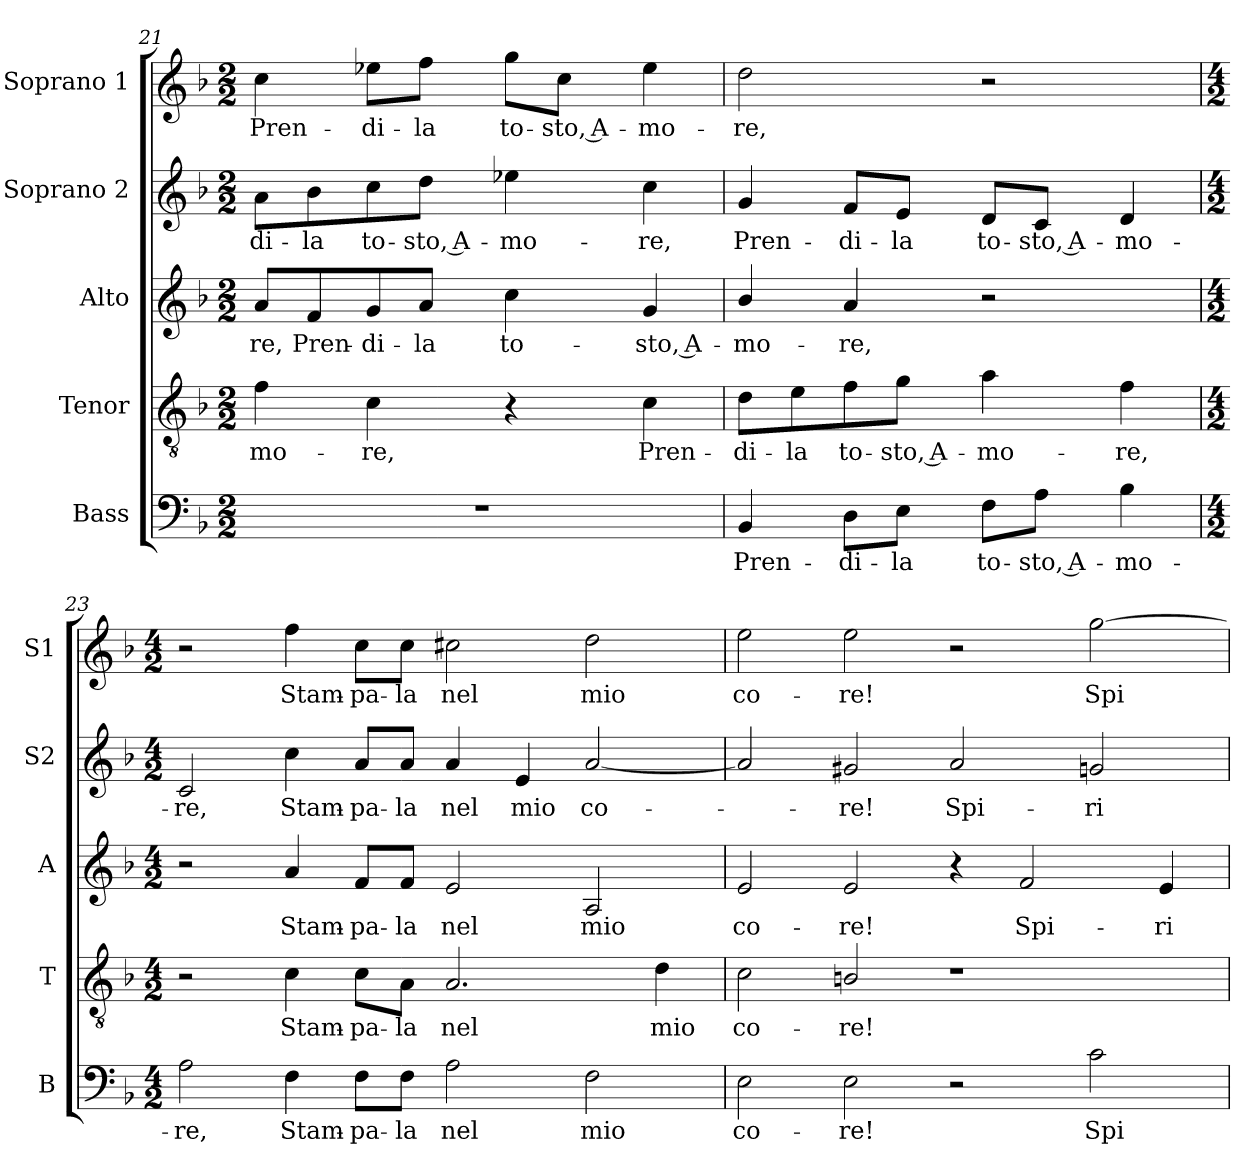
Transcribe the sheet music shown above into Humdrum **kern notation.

**kern	**text	**kern	**text	**kern	**text	**kern	**text	**kern	**text
*part5	*part5	*part4	*part4	*part3	*part3	*part2	*part2	*part1	*part1
*staff5	*staff5	*staff4	*staff4	*staff3	*staff3	*staff2	*staff2	*staff1	*staff1
*I"Bass	*	*I"Tenor	*	*I"Alto	*	*I"Soprano 2	*	*I"Soprano 1	*
*I'B	*	*I'T	*	*I'A	*	*I'S2	*	*I'S1	*
!!LO:PB:g=z
*clefF4	*	*clefGv2	*	*clefG2	*	*clefG2	*	*clefG2	*
*	*	*ITrd7c12	*	*	*	*	*	*	*
*k[b-]	*	*k[b-]	*	*k[b-]	*	*k[b-]	*	*k[b-]	*
*F:	*	*F:	*	*F:	*	*F:	*	*F:	*
*M2/2	*	*M2/2	*	*M2/2	*	*M2/2	*	*M2/2	*
=21	=21	=21	=21	=21	=21	=21	=21	=21	=21
!	!	!	!LO:LY:b:color=#000000	!	!	!	!	!	!
!	!	!	!	!	!LO:LY:b:color=#000000	!	!	!	!
!	!	!	!	!	!	!	!LO:LY:b:color=#000000	!	!
!	!	!	!	!	!	!	!	!	!LO:LY:b:color=#000000
1r	.	4Fi\	-mo-	8ai/L	-re,	8ai\L	-di-	4cci\	Pren-
!	!	!	!	!	!LO:LY:b:color=#000000	!	!	!	!
!	!	!	!	!	!	!	!LO:LY:b:color=#000000	!	!
.	.	.	.	8fi/	Pren-	8b-i\	-la	.	.
!	!	!	!LO:LY:b:color=#000000	!	!	!	!	!	!
!	!	!	!	!	!LO:LY:b:color=#000000	!	!	!	!
!	!	!	!	!	!	!	!LO:LY:b:color=#000000	!	!
!	!	!	!	!	!	!	!	!	!LO:LY:b:color=#000000
.	.	4Ci\	-re,	8gi/	-di-	8cci\	to-	8ee-Xi\L	-di-
!	!	!	!	!	!LO:LY:b:color=#000000	!	!	!	!
!	!	!	!	!	!	!	!LO:LY:b:color=#000000	!	!
!	!	!	!	!	!	!	!	!	!LO:LY:b:color=#000000
.	.	.	.	8ai/J	-la	8ddi\J	-sto, A-	8ffi\J	-la
!	!	!	!	!	!LO:LY:b:color=#000000	!	!	!	!
!	!	!	!	!	!	!	!LO:LY:b:color=#000000	!	!
!	!	!	!	!	!	!	!	!	!LO:LY:b:color=#000000
.	.	4r	.	4cci\	to-	4ee-Xi\	-mo-	8ggi\L	to-
!	!	!	!	!	!	!	!	!	!LO:LY:b:color=#000000
.	.	.	.	.	.	.	.	8cci\J	-sto, A-
!	!	!	!LO:LY:b:color=#000000	!	!	!	!	!	!
!	!	!	!	!	!LO:LY:b:color=#000000	!	!	!	!
!	!	!	!	!	!	!	!LO:LY:b:color=#000000	!	!
!	!	!	!	!	!	!	!	!	!LO:LY:b:color=#000000
.	.	4Ci\	Pren-	4gi/	-sto, A-	4cci\	-re,	4ee-i\	-mo-
=22	=22	=22	=22	=22	=22	=22	=22	=22	=22
!	!LO:LY:b:color=#000000	!	!	!	!	!	!	!	!
!	!	!	!LO:LY:b:color=#000000	!	!	!	!	!	!
!	!	!	!	!	!LO:LY:b:color=#000000	!	!	!	!
!	!	!	!	!	!	!	!LO:LY:b:color=#000000	!	!
!	!	!	!	!	!	!	!	!	!LO:LY:b:color=#000000
4BB-i/	Pren-	8Di\L	-di-	4b-i/	-mo-	4gi/	Pren-	2ddi\	-re,
!	!	!	!LO:LY:b:color=#000000	!	!	!	!	!	!
.	.	8Ei\	-la	.	.	.	.	.	.
!	!LO:LY:b:color=#000000	!	!	!	!	!	!	!	!
!	!	!	!LO:LY:b:color=#000000	!	!	!	!	!	!
!	!	!	!	!	!LO:LY:b:color=#000000	!	!	!	!
!	!	!	!	!	!	!	!LO:LY:b:color=#000000	!	!
8Di\L	-di-	8Fi\	to-	4ai/	-re,	8fi/L	-di-	.	.
!	!LO:LY:b:color=#000000	!	!	!	!	!	!	!	!
!	!	!	!LO:LY:b:color=#000000	!	!	!	!	!	!
!	!	!	!	!	!	!	!LO:LY:b:color=#000000	!	!
8Ei\J	-la	8Gi\J	-sto, A-	.	.	8ei/J	-la	.	.
!	!LO:LY:b:color=#000000	!	!	!	!	!	!	!	!
!	!	!	!LO:LY:b:color=#000000	!	!	!	!	!	!
!	!	!	!	!	!	!	!LO:LY:b:color=#000000	!	!
8Fi\L	to-	4Ai\	-mo-	2r	.	8di/L	to-	2r	.
!	!LO:LY:b:color=#000000	!	!	!	!	!	!	!	!
!	!	!	!	!	!	!	!LO:LY:b:color=#000000	!	!
8Ai\J	-sto, A-	.	.	.	.	8ci/J	-sto, A-	.	.
!	!LO:LY:b:color=#000000	!	!	!	!	!	!	!	!
!	!	!	!LO:LY:b:color=#000000	!	!	!	!	!	!
!	!	!	!	!	!	!	!LO:LY:b:color=#000000	!	!
4B-i\	-mo-	4Fi\	-re,	.	.	4di/	-mo-	.	.
=23	=23	=23	=23	=23	=23	=23	=23	=23	=23
*M4/2	*	*M4/2	*	*M4/2	*	*M4/2	*	*M4/2	*
!	!LO:LY:b:color=#000000	!	!	!	!	!	!	!	!
!	!	!	!	!	!	!	!LO:LY:b:color=#000000	!	!
2Ai\	-re,	2r	.	2r	.	2ci/	-re,	2r	.
!	!LO:LY:b:color=#000000	!	!	!	!	!	!	!	!
!	!	!	!LO:LY:b:color=#000000	!	!	!	!	!	!
!	!	!	!	!	!LO:LY:b:color=#000000	!	!	!	!
!	!	!	!	!	!	!	!LO:LY:b:color=#000000	!	!
!	!	!	!	!	!	!	!	!	!LO:LY:b:color=#000000
4Fi\	Stam-	4Ci\	Stam-	4ai/	Stam-	4cci\	Stam-	4ffi\	Stam-
!	!LO:LY:b:color=#000000	!	!	!	!	!	!	!	!
!	!	!	!LO:LY:b:color=#000000	!	!	!	!	!	!
!	!	!	!	!	!LO:LY:b:color=#000000	!	!	!	!
!	!	!	!	!	!	!	!LO:LY:b:color=#000000	!	!
!	!	!	!	!	!	!	!	!	!LO:LY:b:color=#000000
8Fi\L	-pa-	8Ci\L	-pa-	8fi/L	-pa-	8ai/L	-pa-	8cci\L	-pa-
!	!LO:LY:b:color=#000000	!	!	!	!	!	!	!	!
!	!	!	!LO:LY:b:color=#000000	!	!	!	!	!	!
!	!	!	!	!	!LO:LY:b:color=#000000	!	!	!	!
!	!	!	!	!	!	!	!LO:LY:b:color=#000000	!	!
!	!	!	!	!	!	!	!	!	!LO:LY:b:color=#000000
8Fi\J	-la	8AAi\J	-la	8fi/J	-la	8ai/J	-la	8cci\J	-la
!	!LO:LY:b:color=#000000	!	!	!	!	!	!	!	!
!	!	!	!LO:LY:b:color=#000000	!	!	!	!	!	!
!	!	!	!	!	!LO:LY:b:color=#000000	!	!	!	!
!	!	!	!	!	!	!	!LO:LY:b:color=#000000	!	!
!	!	!	!	!	!	!	!	!	!LO:LY:b:color=#000000
2Ai\	nel	2.AAi/	nel	2ei/	nel	4ai/	nel	2cc#Xi\	nel
!	!	!	!	!	!	!	!LO:LY:b:color=#000000	!	!
.	.	.	.	.	.	4ei/	mio	.	.
!	!LO:LY:b:color=#000000	!	!	!	!	!	!	!	!
!	!	!	!	!	!LO:LY:b:color=#000000	!	!	!	!
!	!	!	!	!	!	!	!LO:LY:b:color=#000000	!	!
!	!	!	!	!	!	!	!	!	!LO:LY:b:color=#000000
2Fi\	mio	.	.	2Ai/	mio	[2ai/	co-	2ddi\	mio
!	!	!	!LO:LY:b:color=#000000	!	!	!	!	!	!
.	.	4Di\	mio	.	.	.	.	.	.
!!LO:LB:g=z
=24	=24	=24	=24	=24	=24	=24	=24	=24	=24
!	!LO:LY:b:color=#000000	!	!	!	!	!	!	!	!
!	!	!	!LO:LY:b:color=#000000	!	!	!	!	!	!
!	!	!	!	!	!LO:LY:b:color=#000000	!	!	!	!
!	!	!	!	!	!	!	!	!	!LO:LY:b:color=#000000
2Ei\	co-	2Ci\	co-	2ei/	co-	2ai/]	.	2eei\	co-
!	!LO:LY:b:color=#000000	!	!	!	!	!	!	!	!
!	!	!	!LO:LY:b:color=#000000	!	!	!	!	!	!
!	!	!	!	!	!LO:LY:b:color=#000000	!	!	!	!
!	!	!	!	!	!	!	!LO:LY:b:color=#000000	!	!
!	!	!	!	!	!	!	!	!	!LO:LY:b:color=#000000
2Ei\	-re!	2BBni/	-re!	2ei/	-re!	2g#Xi/	-re!	2eei\	-re!
!	!	!	!	!	!	!	!LO:LY:b:color=#000000	!	!
2r	.	1r	.	4r	.	2ai/	Spi-	2r	.
!	!	!	!	!	!LO:LY:b:color=#000000	!	!	!	!
.	.	.	.	2fi/	Spi-	.	.	.	.
!	!LO:LY:b:color=#000000	!	!	!	!	!	!	!	!
!	!	!	!	!	!	!	!LO:LY:b:color=#000000	!	!
!	!	!	!	!	!	!	!	!	!LO:LY:b:color=#000000
2ci\	Spi-	.	.	.	.	2gni/	-ri	[2ggi\	Spi-
!	!	!	!	!	!LO:LY:b:color=#000000	!	!	!	!
.	.	.	.	4ei/	-ri	.	.	.	.
=	=	=	=	=	=	=	=	=	=
*-	*-	*-	*-	*-	*-	*-	*-	*-	*-
